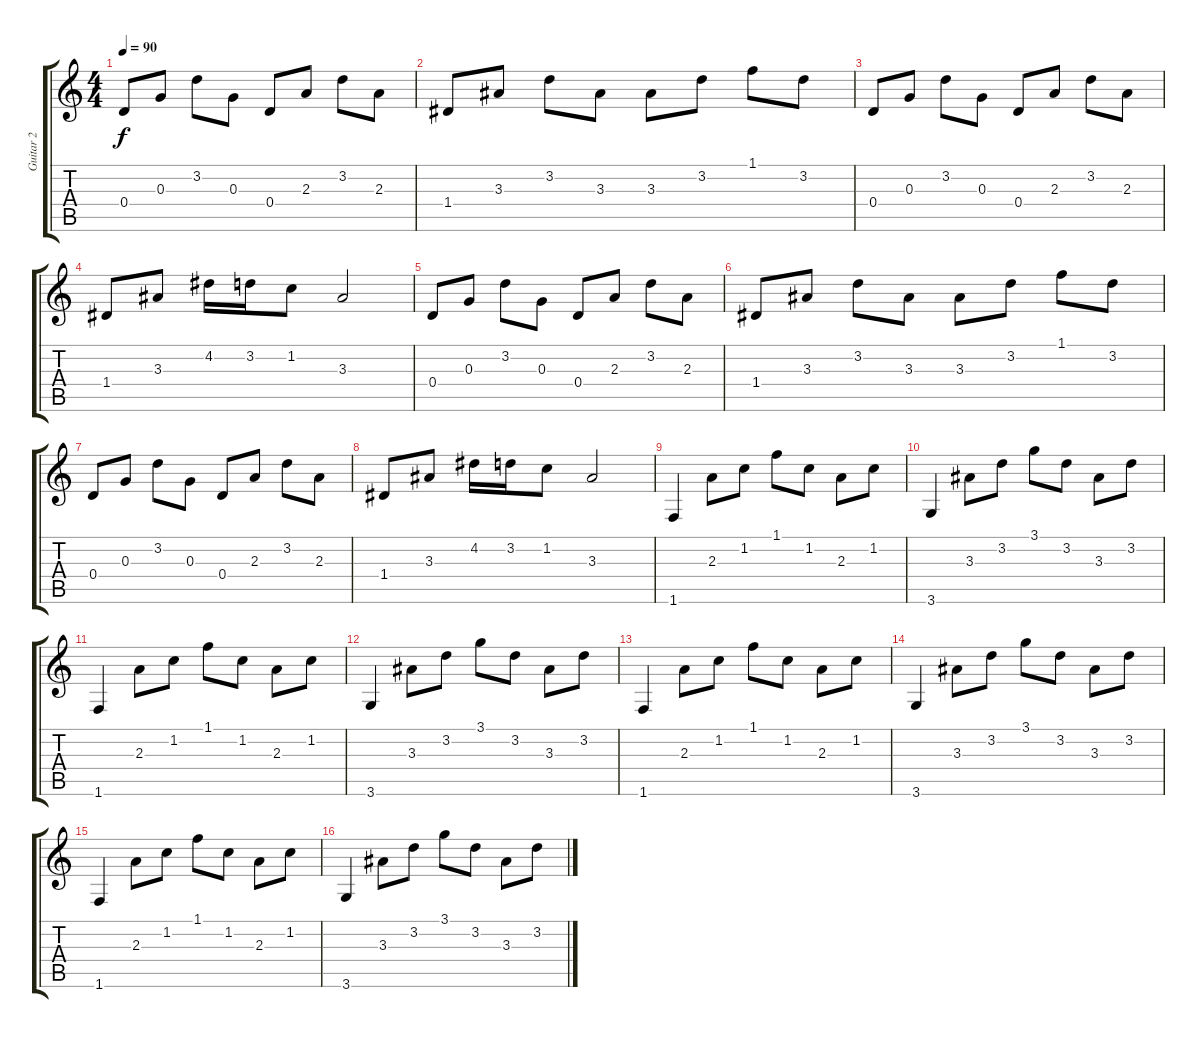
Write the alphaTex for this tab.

\track ("Guitar 2" "Guitar 2") {instrument acousticguitarsteel}
\staff {score tabs}
\tuning (E4 B3 G3 D3 A2 E2) {hide}
\ts (4 4)
\tempo 90
\clef g2
\ks c
0.4.8{dy f} 0.3.8 3.2.8 0.3.8 0.4.8 2.3.8 3.2.8 2.3.8 |
1.4.8 3.3.8 3.2.8 3.3.8 3.3.8 3.2.8 1.1.8 3.2.8 |
0.4.8 0.3.8 3.2.8 0.3.8 0.4.8 2.3.8 3.2.8 2.3.8 |
1.4.8 3.3.8 4.2.16 3.2.16 1.2.8 3.3.2 |
0.4.8 0.3.8 3.2.8 0.3.8 0.4.8 2.3.8 3.2.8 2.3.8 |
1.4.8 3.3.8 3.2.8 3.3.8 3.3.8 3.2.8 1.1.8 3.2.8 |
0.4.8 0.3.8 3.2.8 0.3.8 0.4.8 2.3.8 3.2.8 2.3.8 |
1.4.8 3.3.8 4.2.16 3.2.16 1.2.8 3.3.2 |
1.6.4 2.3.8 1.2.8 1.1.8 1.2.8 2.3.8 1.2.8 |
3.6.4 3.3.8 3.2.8 3.1.8 3.2.8 3.3.8 3.2.8 |
1.6.4 2.3.8 1.2.8 1.1.8 1.2.8 2.3.8 1.2.8 |
3.6.4 3.3.8 3.2.8 3.1.8 3.2.8 3.3.8 3.2.8 |
1.6.4 2.3.8 1.2.8 1.1.8 1.2.8 2.3.8 1.2.8 |
3.6.4 3.3.8 3.2.8 3.1.8 3.2.8 3.3.8 3.2.8 |
1.6.4 2.3.8 1.2.8 1.1.8 1.2.8 2.3.8 1.2.8 |
3.6.4 3.3.8 3.2.8 3.1.8 3.2.8 3.3.8 3.2.8
